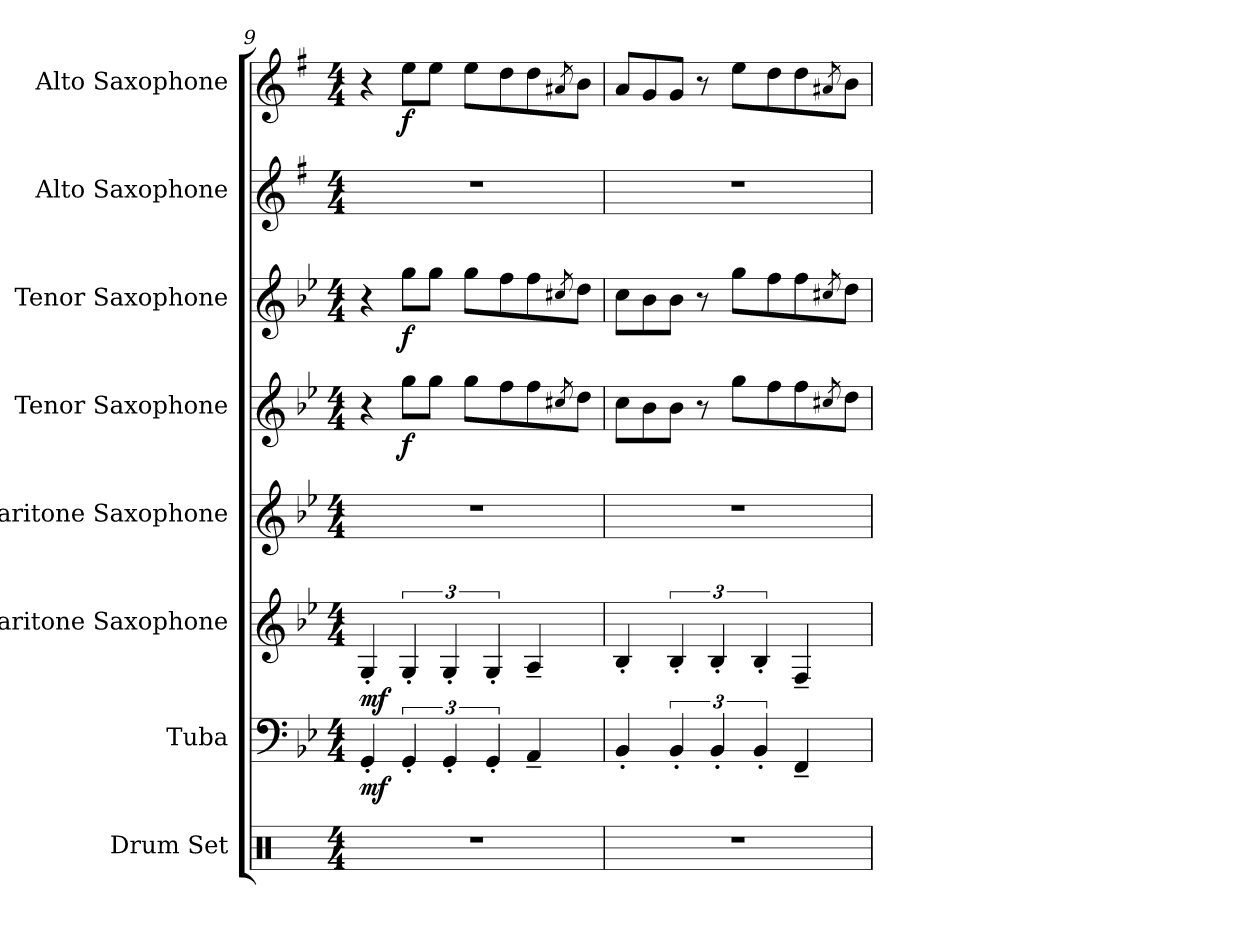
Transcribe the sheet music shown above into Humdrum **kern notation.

**kern	**kern	**dynam	**kern	**dynam	**kern	**kern	**dynam	**kern	**dynam	**kern	**kern	**dynam
*part8	*part7	*part7	*part6	*part6	*part5	*part4	*part4	*part3	*part3	*part2	*part1	*part1
*staff8	*staff7	*staff7	*staff6	*staff6	*staff5	*staff4	*staff4	*staff3	*staff3	*staff2	*staff1	*staff1
*I"Drum Set	*I"Tuba	*	*I"Baritone Saxophone	*	*I"Baritone Saxophone	*I"Tenor Saxophone	*	*I"Tenor Saxophone	*	*I"Alto Saxophone	*I"Alto Saxophone	*
*I'Drs.	*I'Tba.	*	*I'Bar. Sax.	*	*I'Bar. Sax.	*I'T. Sax.	*	*I'T. Sax.	*	*I'A. Sax.	*I'A. Sax.	*
*clefX	*clefF4	*	*clefG2	*	*clefG2	*clefG2	*	*clefG2	*	*clefG2	*clefG2	*
*	*	*	*ITrd12c21	*	*ITrd12c21	*ITrd8c14	*	*ITrd8c14	*	*ITrd5c9	*ITrd5c9	*
*k[]	*k[b-e-]	*	*k[b-e-]	*	*k[b-e-]	*k[b-e-]	*	*k[b-e-]	*	*k[b-e-]	*k[b-e-]	*
*M4/4	*M4/4	*	*M4/4	*	*M4/4	*M4/4	*	*M4/4	*	*M4/4	*M4/4	*
=9	=9	=9	=9	=9	=9	=9	=9	=9	=9	=9	=9	=9
!	!	!LO:DY:b	!	!LO:DY:b	!	!	!	!	!	!	!	!
1r	4GG'/	mf	4GG'/	mf	1r	4r	.	4r	.	1r	4r	.
!	!	!	!	!	!	!	!LO:DY:b	!	!LO:DY:b	!	!	!LO:DY:b
.	6GG'/	.	6GG'/	.	.	8g\L	f	8g\L	f	.	8g\L	f
.	.	.	.	.	.	8g\J	.	8g\J	.	.	8g\J	.
.	6GG'/	.	6GG'/	.	.	.	.	.	.	.	.	.
.	.	.	.	.	.	8g\L	.	8g\L	.	.	8g\L	.
.	6GG'/	.	6GG'/	.	.	.	.	.	.	.	.	.
.	.	.	.	.	.	8f\	.	8f\	.	.	8f\	.
.	4AA~/	.	4AA~/	.	.	8f\	.	8f\	.	.	8f\	.
.	.	.	.	.	.	8qc#X/	.	8qc#X/	.	.	8qc#X/	.
.	.	.	.	.	.	8d\J	.	8d\J	.	.	8d\J	.
=10	=10	=10	=10	=10	=10	=10	=10	=10	=10	=10	=10	=10
1r	4BB-'/	.	4BB-'/	.	1r	8c\L	.	8c\L	.	1r	8c/L	.
.	.	.	.	.	.	8B-\	.	8B-\	.	.	8B-/	.
.	6BB-'/	.	6BB-'/	.	.	8B-\J	.	8B-\J	.	.	8B-/J	.
.	.	.	.	.	.	8r	.	8r	.	.	8r	.
.	6BB-'/	.	6BB-'/	.	.	.	.	.	.	.	.	.
.	.	.	.	.	.	8g\L	.	8g\L	.	.	8g\L	.
.	6BB-'/	.	6BB-'/	.	.	.	.	.	.	.	.	.
.	.	.	.	.	.	8f\	.	8f\	.	.	8f\	.
.	4FF~/	.	4FF~/	.	.	8f\	.	8f\	.	.	8f\	.
.	.	.	.	.	.	8qc#X/	.	8qc#X/	.	.	8qc#X/	.
.	.	.	.	.	.	8d\J	.	8d\J	.	.	8d\J	.
=	=	=	=	=	=	=	=	=	=	=	=	=
*-	*-	*-	*-	*-	*-	*-	*-	*-	*-	*-	*-	*-
